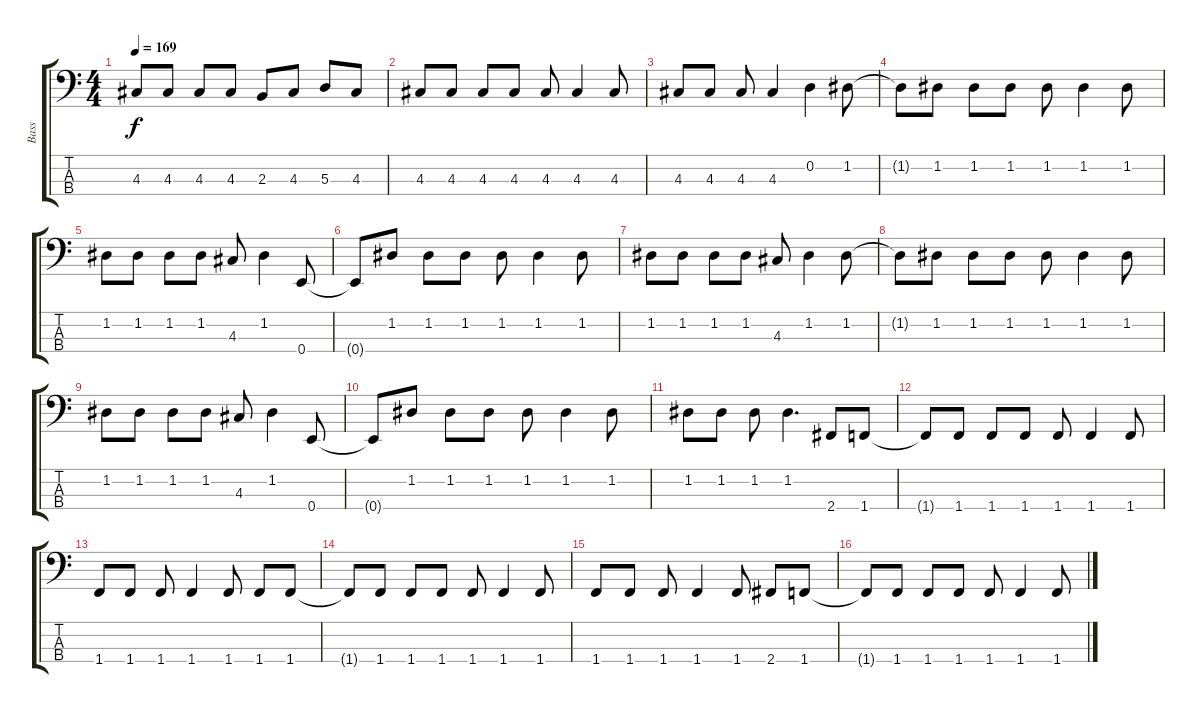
\track ("Bass" "Bass") {instrument fretlessbass}
\staff {score tabs}
\tuning (G2 D2 A1 E1) {hide}
\ts (4 4)
\tempo 169
\clef f4
\ks c
4.3.8{dy f} 4.3.8 4.3.8 4.3.8 2.3.8 4.3.8 5.3.8 4.3.8 |
4.3.8 4.3.8 4.3.8 4.3.8 4.3.8 4.3.4 4.3.8 |
4.3.8 4.3.8 4.3.8 4.3.4 0.2.4 1.2.8 |
1.2{t}.8 1.2.8 1.2.8 1.2.8 1.2.8 1.2.4 1.2.8 |
1.2.8 1.2.8 1.2.8 1.2.8 4.3.8 1.2.4 0.4.8 |
0.4{t}.8 1.2.8 1.2.8 1.2.8 1.2.8 1.2.4 1.2.8 |
1.2.8 1.2.8 1.2.8 1.2.8 4.3.8 1.2.4 1.2.8 |
1.2{t}.8 1.2.8 1.2.8 1.2.8 1.2.8 1.2.4 1.2.8 |
1.2.8 1.2.8 1.2.8 1.2.8 4.3.8 1.2.4 0.4.8 |
0.4{t}.8 1.2.8 1.2.8 1.2.8 1.2.8 1.2.4 1.2.8 |
1.2.8 1.2.8 1.2.8 1.2.4{d} 2.4.8 1.4.8 |
1.4{t}.8 1.4.8 1.4.8 1.4.8 1.4.8 1.4.4 1.4.8 |
1.4.8 1.4.8 1.4.8 1.4.4 1.4.8 1.4.8 1.4.8 |
1.4{t}.8 1.4.8 1.4.8 1.4.8 1.4.8 1.4.4 1.4.8 |
1.4.8 1.4.8 1.4.8 1.4.4 1.4.8 2.4.8 1.4.8 |
1.4{t}.8 1.4.8 1.4.8 1.4.8 1.4.8 1.4.4 1.4.8
